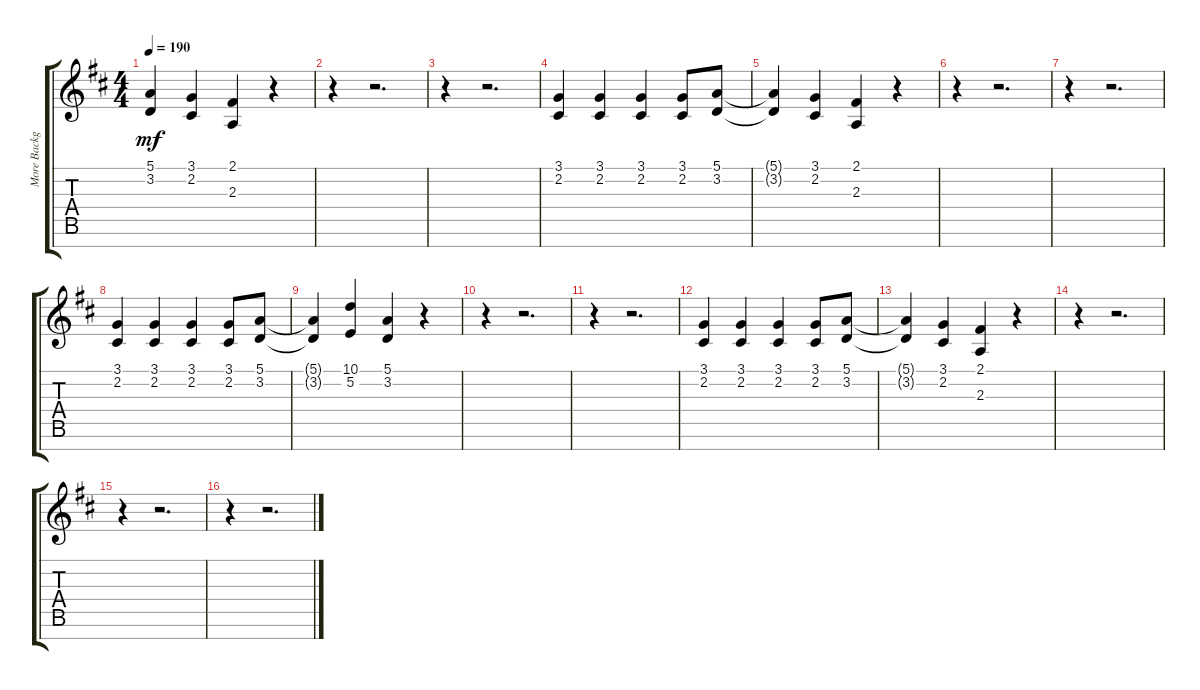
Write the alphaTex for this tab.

\track ("More Background" "More Backg") {instrument flute}
\staff {score tabs}
\tuning (E4 B3 G3 D3 A2 E2 B1) {hide}
\ts (4 4)
\tempo 190
\clef g2
\ks d
(5.1{t} 3.2{t}).4{dy mf} (3.1 2.2).4 (2.1 2.3).4 r.4 |
r.4 r.2{d} |
r.4 r.2{d} |
(3.1 2.2).4 (3.1 2.2).4 (3.1 2.2).4 (3.1 2.2).8 (5.1 3.2).8 |
(5.1{t} 3.2{t}).4 (3.1 2.2).4 (2.1 2.3).4 r.4 |
r.4 r.2{d} |
r.4 r.2{d} |
(3.1 2.2).4 (3.1 2.2).4 (3.1 2.2).4 (3.1 2.2).8 (5.1 3.2).8 |
(5.1{t} 3.2{t}).4 (10.1 5.2).4 (5.1 3.2).4 r.4 |
r.4 r.2{d} |
r.4 r.2{d} |
(3.1 2.2).4 (3.1 2.2).4 (3.1 2.2).4 (3.1 2.2).8 (5.1 3.2).8 |
(5.1{t} 3.2{t}).4 (3.1 2.2).4 (2.1 2.3).4 r.4 |
r.4 r.2{d} |
r.4 r.2{d} |
r.4 r.2{d}
